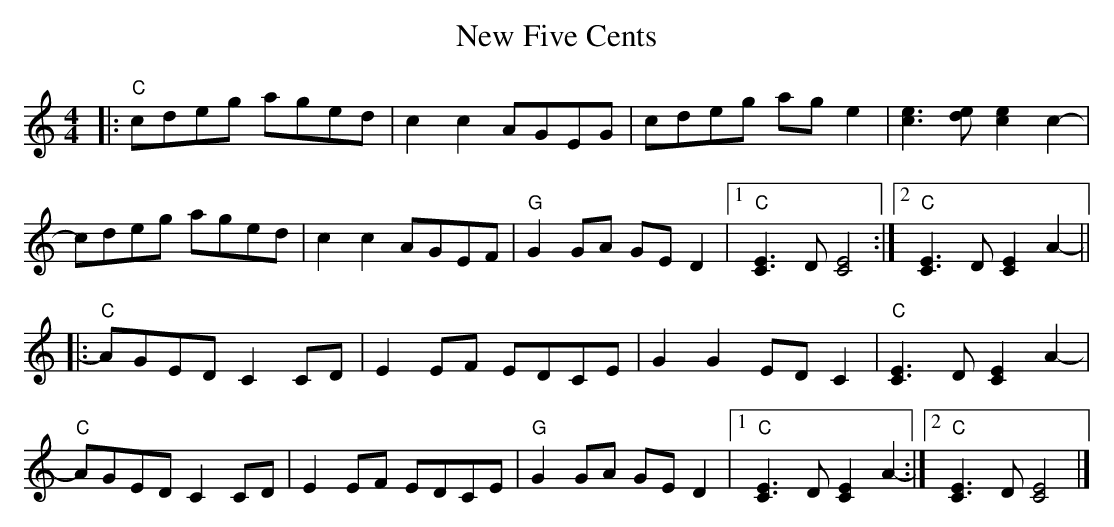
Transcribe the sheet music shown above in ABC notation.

X:1
T:New Five Cents
M:4/4
L:18
K:C
|:"C"cdeg aged|c2c2AGEG|cdeg age2|[ec]3[de][ec]2c2-|
cdeg aged|c2c2AGEF|"G"G2GA GE D2|1"C"[EC]3D[EC]4:|2"C"[EC]3D[EC]2A2-||
|:"C"AGED C2CD|E2EF EDCE|G2G2EDC2|"C"[EC]3D[EC]2A2-|
"C"AGED C2CD|E2EF EDCE|"G"G2GA GE D2|1"C"[EC]3D[EC]2A2-:|2"C"[EC]3D[EC]4|]
